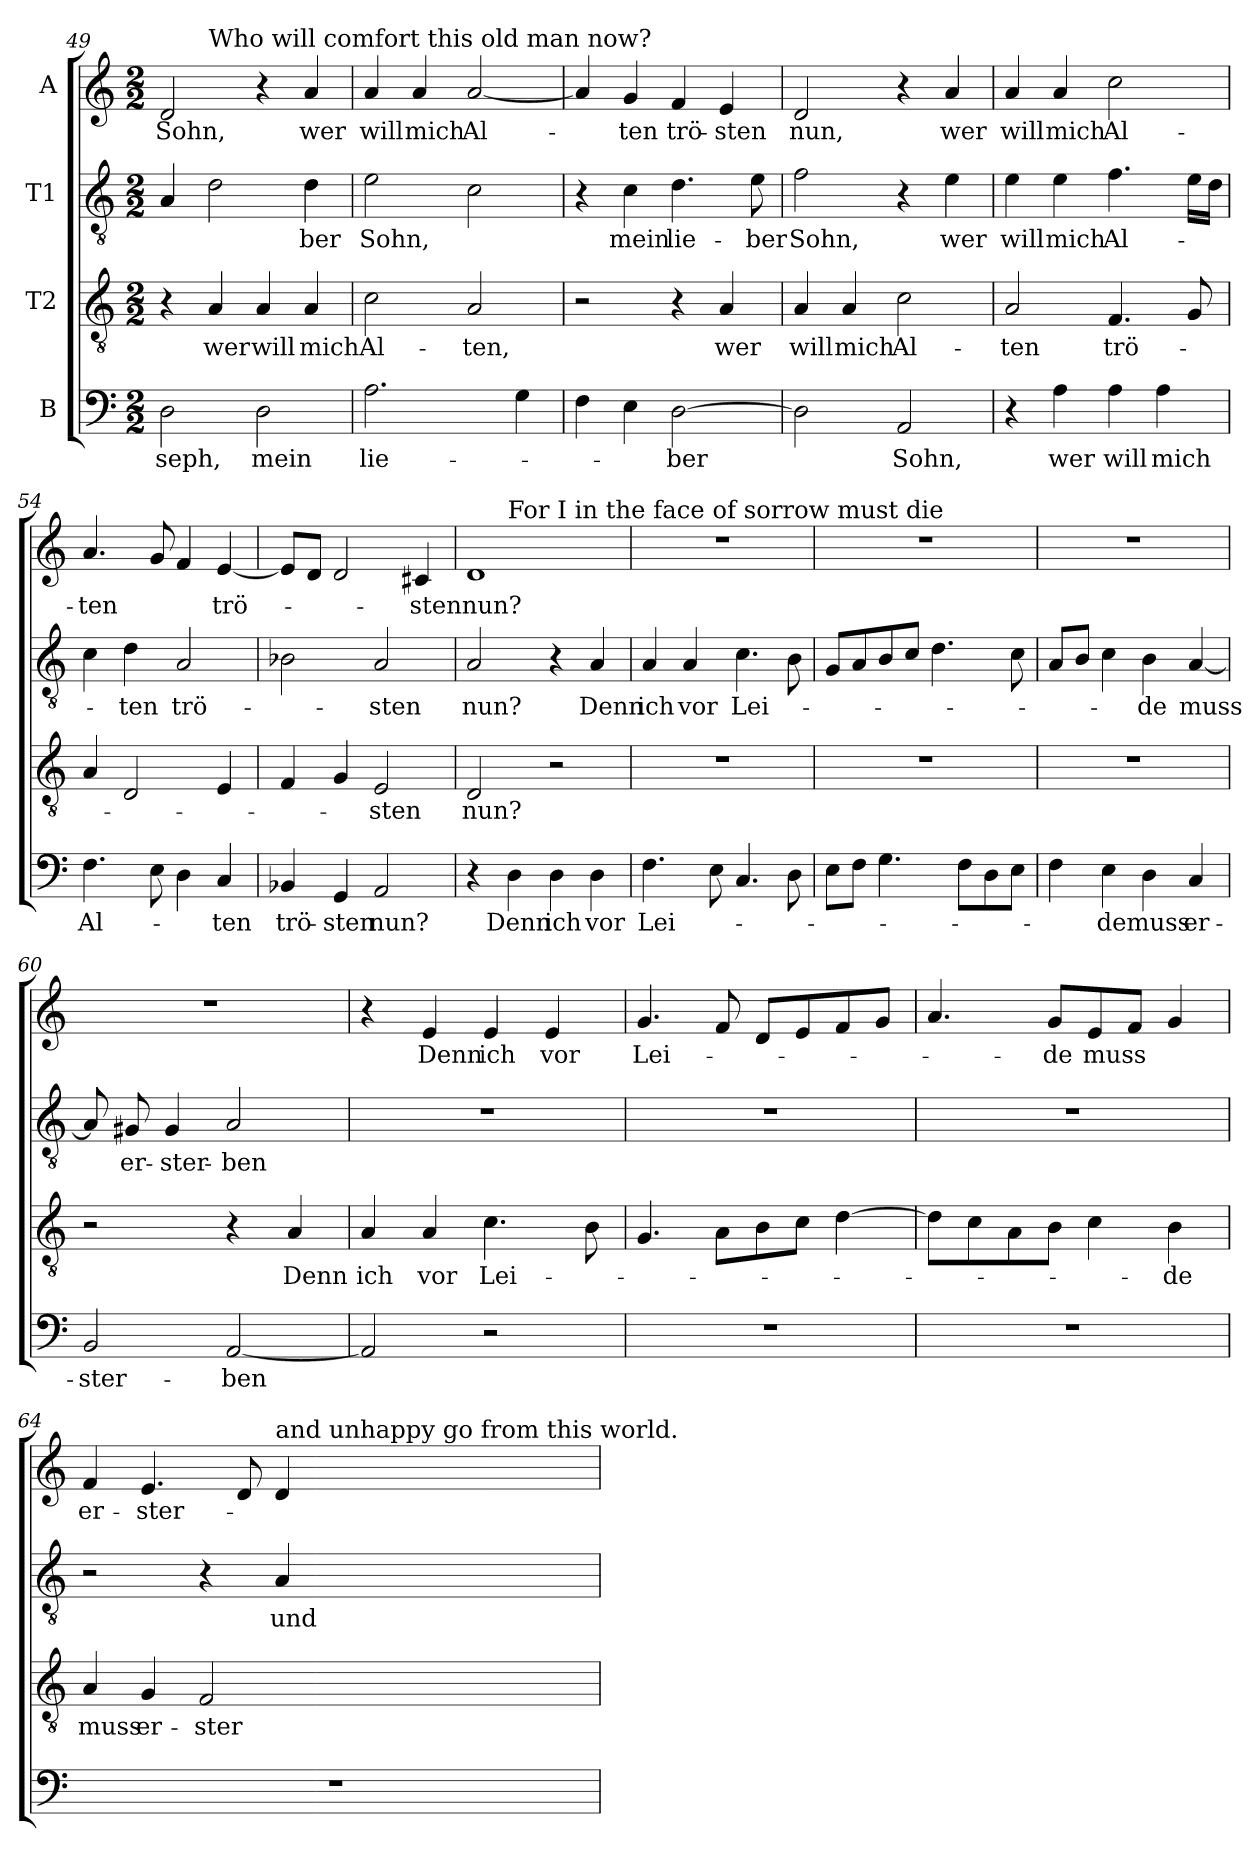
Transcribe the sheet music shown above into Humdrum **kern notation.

**kern	**text	**kern	**text	**kern	**text	**kern	**text
*part4	*part4	*part3	*part3	*part2	*part2	*part1	*part1
*staff4	*staff4	*staff3	*staff3	*staff2	*staff2	*staff1	*staff1
*I"B	*	*I"T2	*	*I"T1	*	*I"A	*
*clefF4	*	*clefGv2	*	*clefGv2	*	*clefG2	*
*k[]	*	*k[]	*	*k[]	*	*k[]	*
*C:	*	*C:	*	*C:	*	*C:	*
*M2/2	*	*M2/2	*	*M2/2	*	*M2/2	*
=49	=49	=49	=49	=49	=49	=49	=49
!	!LO:LY:b	!	!	!	!	!	!LO:LY:b
*	*	*	*	*	*	*^	*
2D\	-seph,	4r	.	4A/	.	2d/	4ryy	Sohn,
!	!	!	!	!	!	!	!LO:TX:a:t=Who will comfort this old man now?	!
!	!	!	!LO:LY:b	!	!	!	!	!
.	.	4A/	wer	2d\	.	.	2.ryy	.
!	!LO:LY:b	!	!LO:LY:b	!	!	!	!	!
2D\	mein	4A/	will	.	.	4r	.	.
!	!	!	!LO:LY:b	!	!LO:LY:b	!	!	!LO:LY:b
.	.	4A/	mich	4d\	-ber	4a/	.	wer
=50	=50	=50	=50	=50	=50	=50	=50	=50
!	!LO:LY:b	!	!LO:LY:b	!	!LO:LY:b	!	!	!LO:LY:b
*	*	*	*	*	*	*v	*v	*
2.A\	lie-	2c\	Al-	2e\	Sohn,	4a/	will
!	!	!	!	!	!	!	!LO:LY:b
.	.	.	.	.	.	4a/	mich
!	!	!	!LO:LY:b	!	!	!	!LO:LY:b
.	.	2A/	-ten,	2c\	.	[2a/	Al-
4G\	.	.	.	.	.	.	.
=51	=51	=51	=51	=51	=51	=51	=51
4F\	.	2r	.	4r	.	4a/]	.
!	!	!	!	!	!LO:LY:b	!	!LO:LY:b
4E\	.	.	.	4c\	mein	4g/	-ten
!	!LO:LY:b	!	!	!	!LO:LY:b	!	!LO:LY:b
[2D\	-ber	4r	.	4.d\	lie-	4f/	trö-
!	!	!	!LO:LY:b	!	!	!	!LO:LY:b
.	.	4A/	wer	.	.	4e/	-sten
!	!	!	!	!	!LO:LY:b	!	!
.	.	.	.	8e\	-ber	.	.
!!LO:PB:g=z
=52	=52	=52	=52	=52	=52	=52	=52
!	!	!	!LO:LY:b	!	!LO:LY:b	!	!LO:LY:b
2D\]	.	4A/	will	2f\	Sohn,	2d/	nun,
!	!	!	!LO:LY:b	!	!	!	!
.	.	4A/	mich	.	.	.	.
!	!LO:LY:b	!	!LO:LY:b	!	!	!	!
2AA/	Sohn,	2c\	Al-	4r	.	4r	.
!	!	!	!	!	!LO:LY:b	!	!LO:LY:b
.	.	.	.	4e\	wer	4a/	wer
=53	=53	=53	=53	=53	=53	=53	=53
!	!	!	!LO:LY:b	!	!LO:LY:b	!	!LO:LY:b
4r	.	2A/	-ten	4e\	will	4a/	will
!	!LO:LY:b	!	!	!	!LO:LY:b	!	!LO:LY:b
4A\	wer	.	.	4e\	mich	4a/	mich
!	!LO:LY:b	!	!LO:LY:b	!	!LO:LY:b	!	!LO:LY:b
4A\	will	4.F/	trö-	4.f\	Al-	2cc\	Al-
!	!LO:LY:b	!	!	!	!	!	!
4A\	mich	.	.	.	.	.	.
.	.	8G/	.	16e\LL	.	.	.
.	.	.	.	16d\JJ	.	.	.
=54	=54	=54	=54	=54	=54	=54	=54
!	!LO:LY:b	!	!	!	!	!	!LO:LY:b
4.F\	Al-	4A/	.	4c\	.	4.a/	-ten
!	!	!	!	!	!LO:LY:b	!	!
.	.	2D/	.	4d\	-ten	.	.
8E\	.	.	.	.	.	8g/	.
!	!	!	!	!	!LO:LY:b	!	!
4D\	.	.	.	2A/	trö-	4f/	.
!	!LO:LY:b	!	!	!	!	!	!LO:LY:b
4C/	-ten	4E/	.	.	.	[4e/	trö-
=55	=55	=55	=55	=55	=55	=55	=55
!	!LO:LY:b	!	!	!	!	!	!
4BB-X/	trö-	4F/	.	2B-X\	.	8e/L]	.
.	.	.	.	.	.	8d/J	.
!	!LO:LY:b	!	!	!	!	!	!
4GG/	-sten	4G/	.	.	.	2d/	.
!	!LO:LY:b	!	!LO:LY:b	!	!LO:LY:b	!	!
2AA/	nun?	2E/	-sten	2A/	-sten	.	.
!	!	!	!	!	!	!	!LO:LY:b
.	.	.	.	.	.	4c#i/	-sten
=56	=56	=56	=56	=56	=56	=56	=56
!	!	!	!LO:LY:b	!	!LO:LY:b	!	!LO:LY:b
*	*	*	*	*	*	*^	*
4r	.	2D/	nun?	2A/	nun?	1d	4ryy	nun?
!	!	!	!	!	!	!	!LO:TX:a:t=For I in the face of sorrow must die	!
!	!LO:LY:b	!	!	!	!	!	!	!
4D\	Denn	.	.	.	.	.	2.ryy	.
!	!LO:LY:b	!	!	!	!	!	!	!
4D\	ich	2r	.	4r	.	.	.	.
!	!LO:LY:b	!	!	!	!LO:LY:b	!	!	!
4D\	vor	.	.	4A/	Denn	.	.	.
=57	=57	=57	=57	=57	=57	=57	=57	=57
!	!LO:LY:b	!	!	!	!LO:LY:b	!	!	!
*	*	*	*	*	*	*v	*v	*
4.F\	Lei-	1r	.	4A/	ich	1r	.
!	!	!	!	!	!LO:LY:b	!	!
.	.	.	.	4A/	vor	.	.
8E\	.	.	.	.	.	.	.
!	!	!	!	!	!LO:LY:b	!	!
4.C/	.	.	.	4.c\	Lei-	.	.
8D\	.	.	.	8B\	.	.	.
!!LO:LB:g=z
=58	=58	=58	=58	=58	=58	=58	=58
8E\L	.	1r	.	8G/L	.	1r	.
8F\J	.	.	.	8A/	.	.	.
4.G\	.	.	.	8B/	.	.	.
.	.	.	.	8c/J	.	.	.
.	.	.	.	4.d\	.	.	.
8F\L	.	.	.	.	.	.	.
8D\	.	.	.	.	.	.	.
8E\J	.	.	.	8c\	.	.	.
=59	=59	=59	=59	=59	=59	=59	=59
4F\	.	1r	.	8A/L	.	1r	.
.	.	.	.	8B/J	.	.	.
!	!LO:LY:b	!	!	!	!	!	!
4E\	-de	.	.	4c\	.	.	.
!	!LO:LY:b	!	!	!	!LO:LY:b	!	!
4D\	muss	.	.	4B\	-de	.	.
!	!LO:LY:b	!	!	!	!LO:LY:b	!	!
4C/	er-	.	.	[4A/	muss	.	.
=60	=60	=60	=60	=60	=60	=60	=60
!	!LO:LY:b	!	!	!	!	!	!
2BB/	-ster-	2r	.	8A/]	.	1r	.
!	!	!	!	!	!LO:LY:b	!	!
.	.	.	.	8G#i/	er-	.	.
!	!	!	!	!	!LO:LY:b	!	!
.	.	.	.	4G#i/	-ster-	.	.
!	!LO:LY:b	!	!	!	!LO:LY:b	!	!
[2AA/	-ben	4r	.	2A/	-ben	.	.
!	!	!	!LO:LY:b	!	!	!	!
.	.	4A/	Denn	.	.	.	.
=61	=61	=61	=61	=61	=61	=61	=61
!	!	!	!LO:LY:b	!	!	!	!
2AA/]	.	4A/	ich	1r	.	4r	.
!	!	!	!LO:LY:b	!	!	!	!LO:LY:b
.	.	4A/	vor	.	.	4e/	Denn
!	!	!	!LO:LY:b	!	!	!	!LO:LY:b
2r	.	4.c\	Lei-	.	.	4e/	ich
!	!	!	!	!	!	!	!LO:LY:b
.	.	.	.	.	.	4e/	vor
.	.	8B\	.	.	.	.	.
=62	=62	=62	=62	=62	=62	=62	=62
!	!	!	!	!	!	!	!LO:LY:b
1r	.	4.G/	.	1r	.	4.g/	Lei-
.	.	8A\L	.	.	.	8f/	.
.	.	8B\	.	.	.	8d/L	.
.	.	8c\J	.	.	.	8e/	.
.	.	[4d\	.	.	.	8f/	.
.	.	.	.	.	.	8g/J	.
!!LO:PB:g=z
=63	=63	=63	=63	=63	=63	=63	=63
1r	.	8d\L]	.	1r	.	4.a/	.
.	.	8c\	.	.	.	.	.
.	.	8A\	.	.	.	.	.
!	!	!	!	!	!	!	!LO:LY:b
.	.	8B\J	.	.	.	8g/L	-de
!	!	!	!	!	!	!	!LO:LY:b
.	.	4c\	.	.	.	8e/	muss
.	.	.	.	.	.	8f/J	.
!	!	!	!LO:LY:b	!	!	!	!
.	.	4B\	-de	.	.	4g/	.
=64	=64	=64	=64	=64	=64	=64	=64
!	!	!	!LO:LY:b	!	!	!	!LO:LY:b
1r	.	4A/	muss	2r	.	4f/	er-
!	!	!	!LO:LY:b	!	!	!	!LO:LY:b
.	.	4G/	er-	.	.	4.e/	-ster-
!	!	!	!LO:LY:b	!	!	!	!
.	.	2F/	-ster-	4r	.	.	.
.	.	.	.	.	.	8d/	.
!	!	!	!	!	!	!LO:TX:a:t=and unhappy go from this world.	!
!	!	!	!	!	!LO:LY:b	!	!
.	.	.	.	4A/	und	4d/	.
=	=	=	=	=	=	=	=
*-	*-	*-	*-	*-	*-	*-	*-
